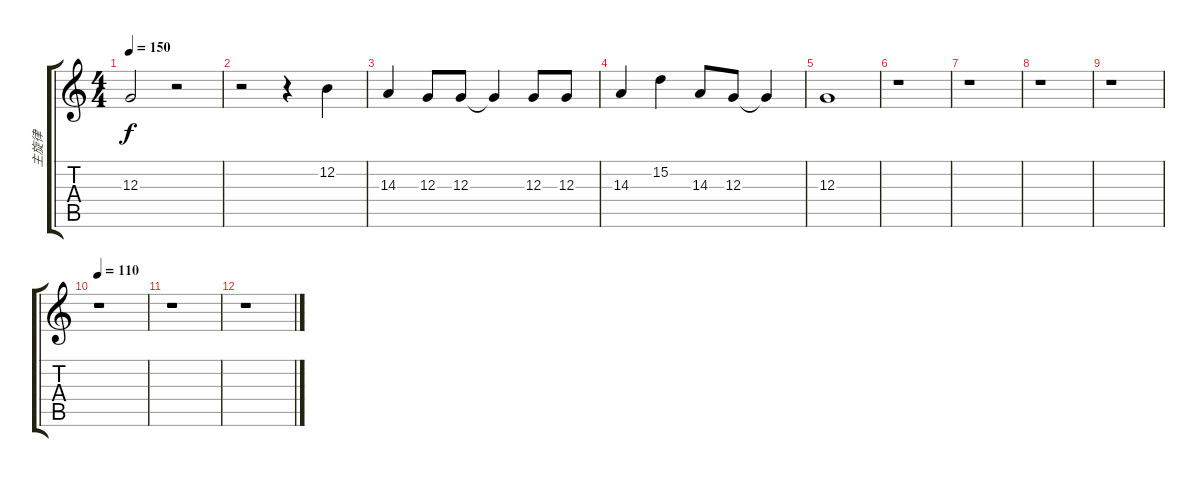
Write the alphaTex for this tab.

\track ("主旋律" "主旋律") {instrument voiceoohs}
\staff {score tabs}
\tuning (E4 B3 G3 D3 A2 E2) {hide}
\ts (4 4)
\tempo 150
\clef g2
\ks c
12.3.2{dy f} r.2 |
r.2 r.4 12.2.4 |
14.3.4 12.3.8 12.3.8 12.3{t}.4 12.3.8 12.3.8 |
14.3.4 15.2.4 14.3.8 12.3.8 12.3{t}.4 |
12.3.1 |
r.1 |
r.1 |
r.1 |
r.1 |
\tempo 110
r.1 |
r.1 |
r.1
